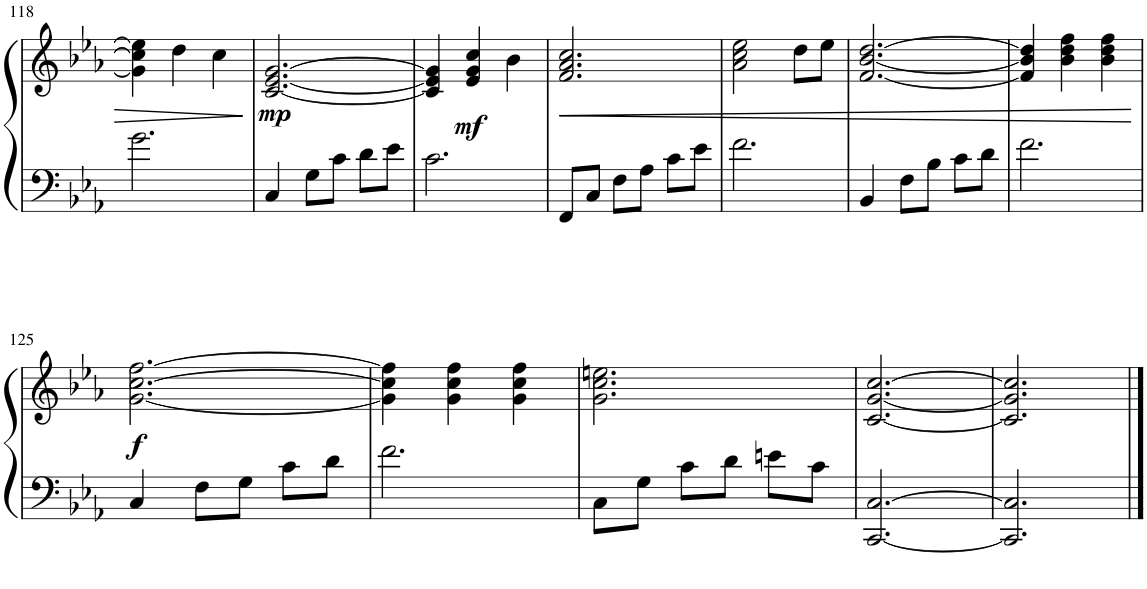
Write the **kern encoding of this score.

**kern	**kern	**dynam
*part1	*part1	*part1
*staff2	*staff1	*staff1/2
*I"Piano	*	*
*I'Pno.	*	*
!!LO:PB:g=z
*clefF4	*clefG2	*
*k[b-e-a-]	*k[b-e-a-]	*
*M3/4	*M3/4	*
=118	=118	=118
2.g\	4g\] 4cc\] 4ee-\]	.
.	4dd\	.
.	4cc\	.
=119	=119	=119
!	!	!LO:DY:b
4C/	[2.c/ [2.e-/ [2.g/	mp
8G\L	.	.
8c\J	.	.
8d\L	.	.
8e-\J	.	.
=120	=120	=120
2.c\	4c/] 4e-/] 4g/]	.
!	!	!LO:DY:b
.	4e-/ 4g/ 4cc/	mf
.	4b-\	.
=121	=121	=121
!	!	!LO:HP:b
8FF/L	2.f/ 2.a-/ 2.cc/	<
8C/J	.	.
8F\L	.	.
8A-\J	.	.
8c\L	.	.
8e-\J	.	.
=122	=122	=122
2.f\	2a-\ 2cc\ 2ee-\	.
.	8dd\L	.
.	8ee-\J	.
=123	=123	=123
4BB-/	[2.f/ [2.b-/ [2.dd/	.
8F\L	.	.
8B-\J	.	.
8c\L	.	.
8d\J	.	.
=124	=124	=124
2.f\	4f/] 4b-/] 4dd/]	.
.	4b-\ 4dd\ 4ff\	.
.	4b-\ 4dd\ 4ff\	.
.	.	[
!!LO:LB:g=z
=125	=125	=125
!	!	!LO:DY:b
4C/	[2.g\ [2.cc\ [2.ff\	f
8F\L	.	.
8G\J	.	.
8c\L	.	.
8d\J	.	.
=126	=126	=126
2.f\	4g\] 4cc\] 4ff\]	.
.	4g\ 4cc\ 4ff\	.
.	4g\ 4cc\ 4ff\	.
=127	=127	=127
8C\L	2.g\ 2.cc\ 2.een\	.
8G\J	.	.
8c\L	.	.
8d\J	.	.
8en\L	.	.
8c\J	.	.
=128	=128	=128
[2.CC/ [2.C/	[2.c/ [2.g/ [2.cc/	.
=129	=129	=129
2.CC/] 2.C/]	2.c/] 2.g/] 2.cc/]	.
==	==	==
*-	*-	*-
